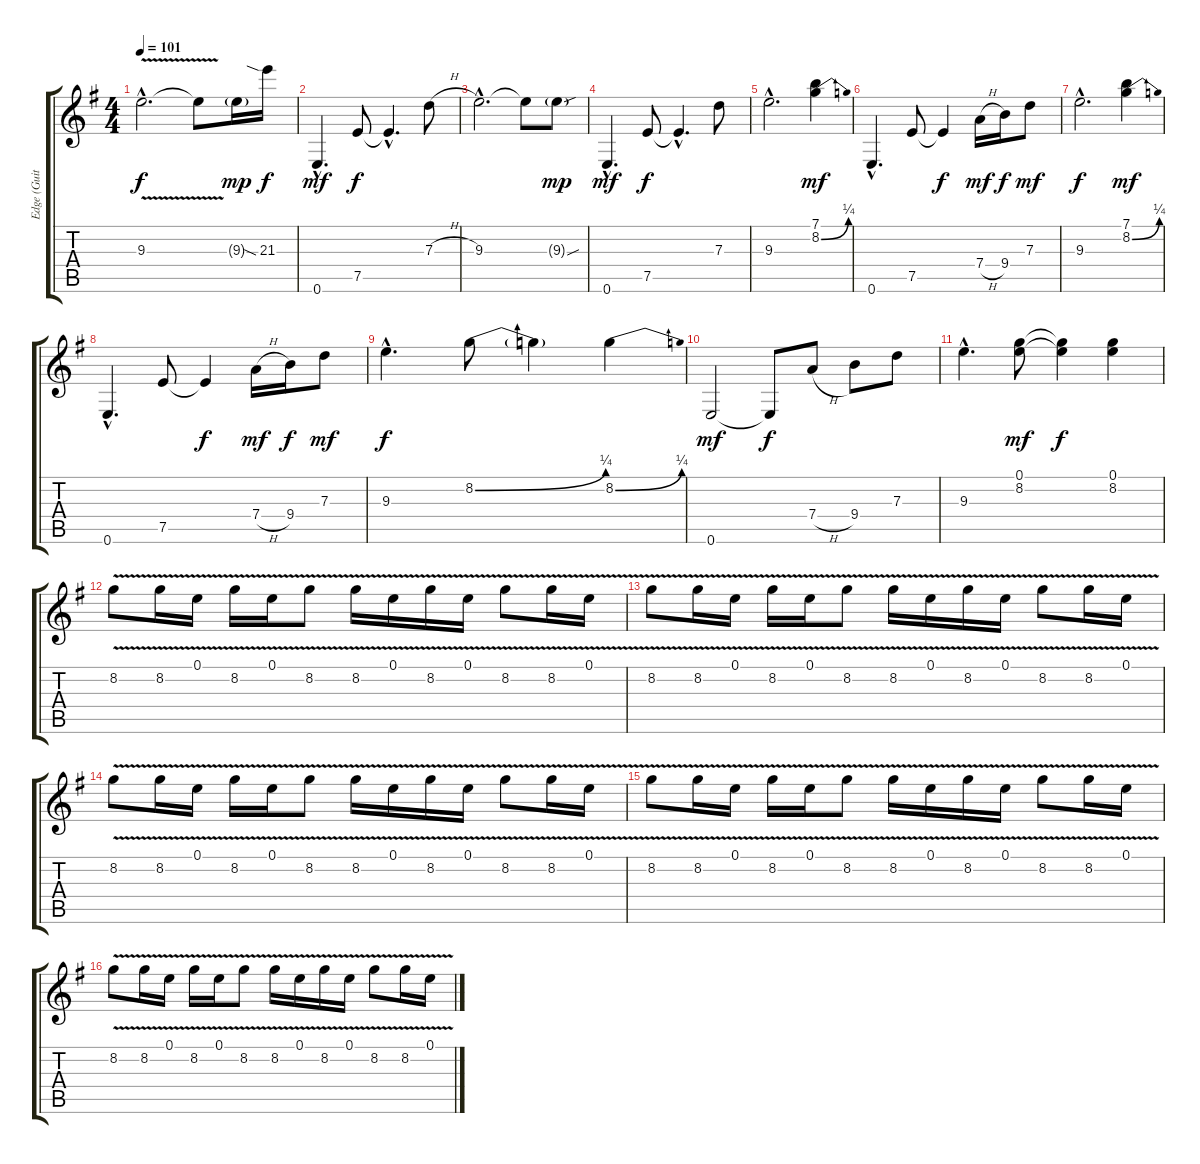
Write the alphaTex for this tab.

\track ("Edge (Guitar 1)" "Edge (Guit") {instrument distortionguitar}
\staff {score tabs}
\tuning (E4 B3 G3 D3 A2 E2) {hide}
\ts (4 4)
\tempo 101
\clef g2
\ks eminor
9.3{v hac}.2{d dy f} 9.3{t}.8 9.3{g}.16{dy mp} 21.3{sia}.16{dy f} |
0.6{hac}.4{d dy mf} 7.5.8{dy f} 7.5{hac t}.4{d} 7.3{h}.8 |
9.3{hac}.2{d} 9.3{t}.8 9.3{sou g}.8{dy mp} |
0.6{hac}.4{d dy mf} 7.5.8{dy f} 7.5{hac t}.4{d} 7.3.8 |
9.3{hac}.2{d} (7.1 8.2{be (bend 0 0 60 1)}).4{dy mf} |
0.6{hac}.4{d} 7.5.8 7.5{t}.4{dy f} 7.4{h}.16{dy mf} 9.4.16{dy f} 7.3.8{dy mf} |
9.3{hac}.2{d dy f} (7.1 8.2{be (bend 0 0 60 1)}).4{dy mf} |
0.6{hac}.4{d} 7.5.8 7.5{t}.4{dy f} 7.4{h}.16{dy mf} 9.4.16{dy f} 7.3.8{dy mf} |
9.3{hac}.4{d dy f} 8.2{be (bend 0 0 60 1)}.8 8.2{t}.4 8.2{be (bend 0 0 60 1)}.4 |
0.6.2{dy mf} 0.6{t}.8{dy f} 7.4{h}.8 9.4.8 7.3.8 |
9.3{hac}.4{d} (0.1 8.2).8{dy mf} (0.1{t} 8.2{t}).4{dy f} (0.1 8.2).4 |
8.2{v}.8{balance 0} 8.2{v}.16 0.1{v}.16 8.2{v}.16 0.1{v}.16 8.2{v}.8 8.2{v}.16 0.1{v}.16 8.2{v}.16 0.1{v}.16 8.2{v}.8 8.2{v}.16 0.1{v}.16 |
8.2{v}.8 8.2{v}.16 0.1{v}.16 8.2{v}.16 0.1{v}.16 8.2{v}.8 8.2{v}.16 0.1{v}.16 8.2{v}.16 0.1{v}.16 8.2{v}.8 8.2{v}.16 0.1{v}.16 |
8.2{v}.8 8.2{v}.16 0.1{v}.16 8.2{v}.16 0.1{v}.16 8.2{v}.8 8.2{v}.16 0.1{v}.16 8.2{v}.16 0.1{v}.16 8.2{v}.8 8.2{v}.16 0.1{v}.16 |
8.2{v}.8 8.2{v}.16 0.1{v}.16 8.2{v}.16 0.1{v}.16 8.2{v}.8 8.2{v}.16 0.1{v}.16 8.2{v}.16 0.1{v}.16 8.2{v}.8 8.2{v}.16 0.1{v}.16 |
8.2{v}.8 8.2{v}.16 0.1{v}.16 8.2{v}.16 0.1{v}.16 8.2{v}.8 8.2{v}.16 0.1{v}.16 8.2{v}.16 0.1{v}.16 8.2{v}.8 8.2{v}.16 0.1{v}.16
